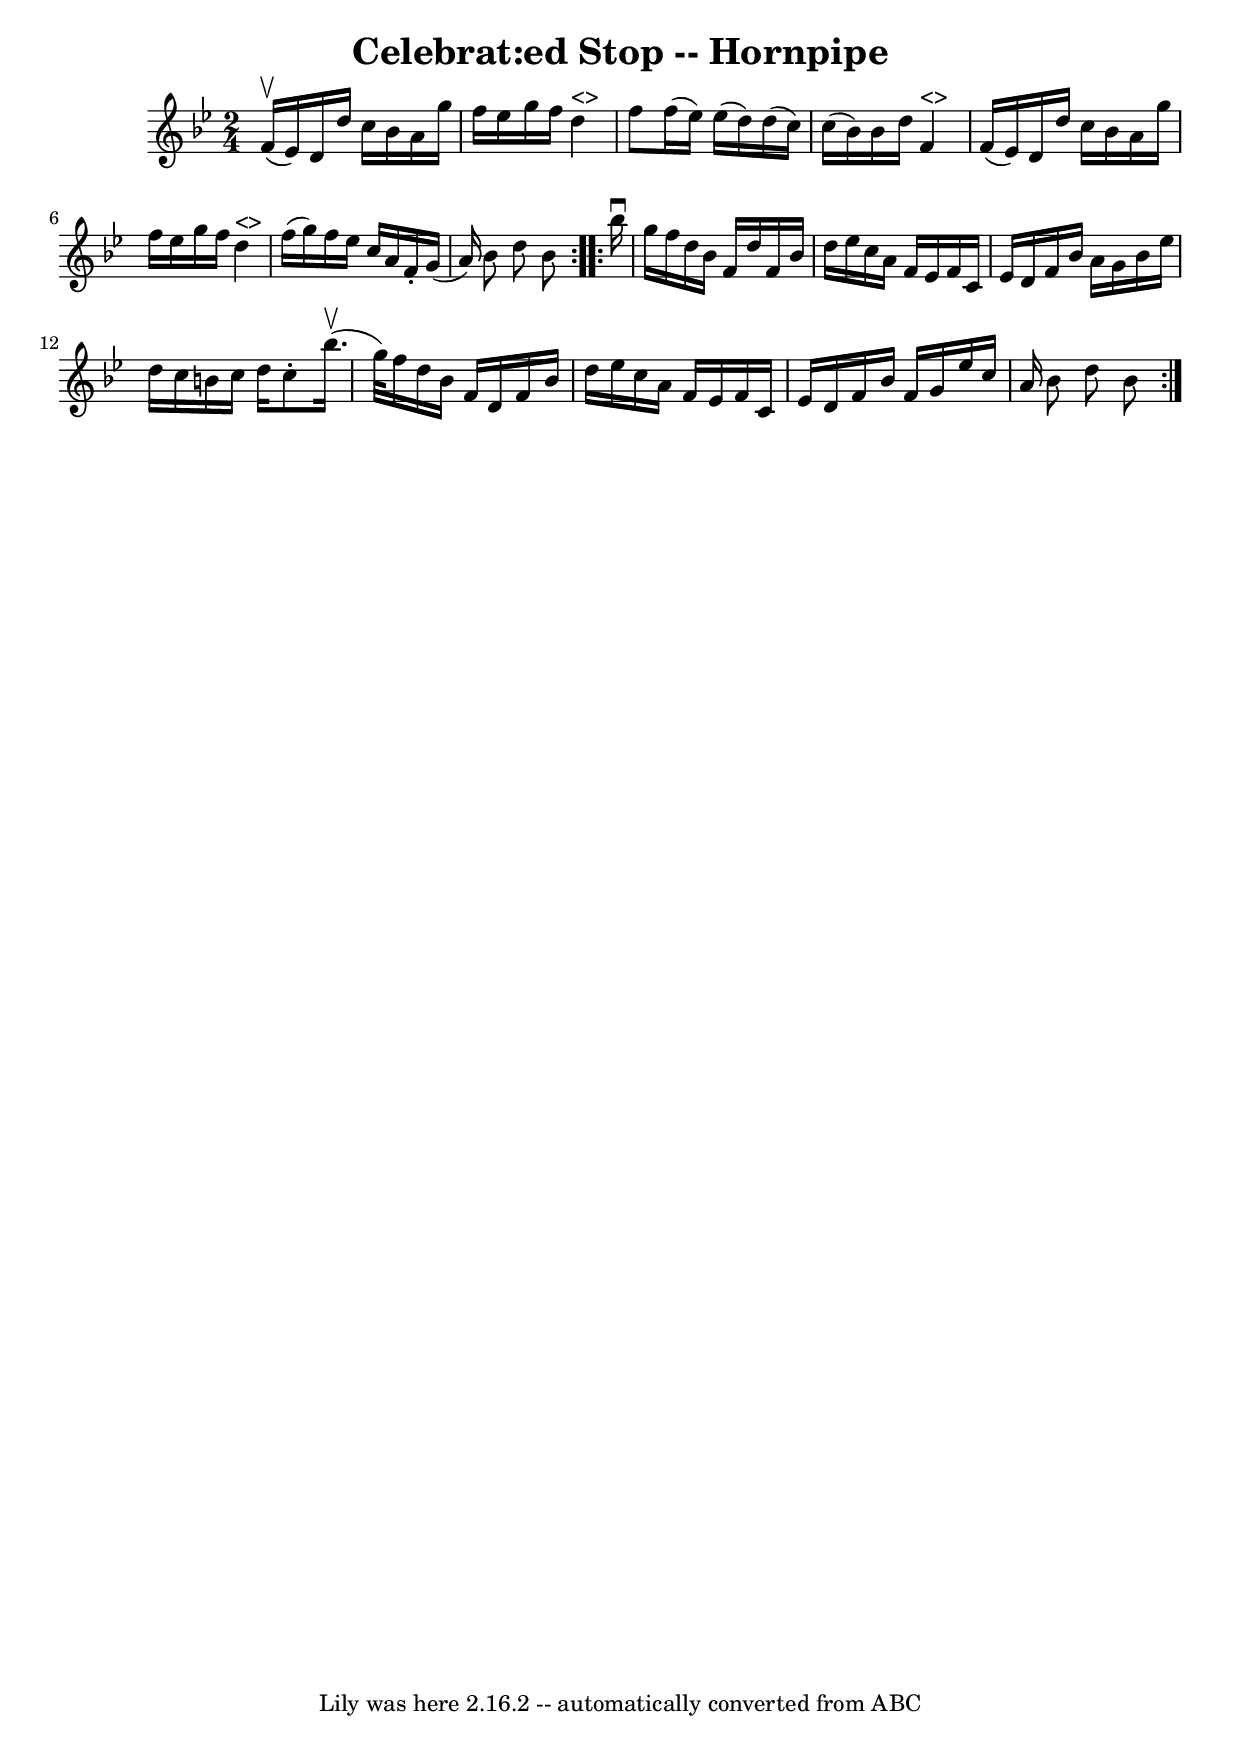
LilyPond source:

\version "2.7.40"
\include "Mammoth.ily"
\header {
	%% book = "Ryan's Mammoth Collection of Fiddle Tunes"
	crossRefNumber = "1"
	footnotes = ""
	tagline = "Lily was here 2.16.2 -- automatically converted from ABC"
	title = "Celebrat:ed Stop -- Hornpipe"
}
voicedefault =  {


\repeat volta 2 {
\time 2/4 \key bes \major f'16 (^\upbow ees'16)   |
 d'16    
d''16 c''16 bes'16 a'16 g''16 f''16 ees''16    |
   
g''16 f''16 d''4^"<>" f''8    |
 f''16 (ees''16)   
ees''16 (d''16) d''16 (c''16) c''16 (bes'16)   |
   
bes'16 d''16 f'4^"<>" f'16 (ees'16)   |
 d'16    
d''16 c''16 bes'16 a'16 g''16 f''16 ees''16    |
   
g''16 f''16 d''4^"<>" f''16 (g''16)   |
 f''16    
ees''16 c''16 a'16 f'16 -. g'16 (a'16) bes'8 d''8    
bes'8    }     \repeat volta 2 { bes''16^\downbow g''16    |
   
f''16 d''16 bes'16 f'16 d''16 f'16 bes'16 d''16    
|
 ees''16 c''16 a'16 f'16 ees'16 f'16 c'16 ees'16 
   |
 d'16 f'16 bes'16 a'16 g'16 bes'16 ees''16    
d''16    |
 c''16 b'16 c''16 d''16 c''8 -. bes''16. 
(^\upbow g''32)   |
 f''16 d''16 bes'16 f'16 d'16    
f'16 bes'16 d''16    |
 ees''16 c''16 a'16 f'16    
ees'16 f'16 c'16 ees'16    |
 d'16 f'16 bes'16 f'16   
 g'16 ees''16 c''16 a'16    |
 bes'8 d''8 bes'8    }   
}

\score{
    <<

	\context Staff="default"
	{
	    \voicedefault 
	}

    >>
	\layout {
	}
	\midi {}
}
